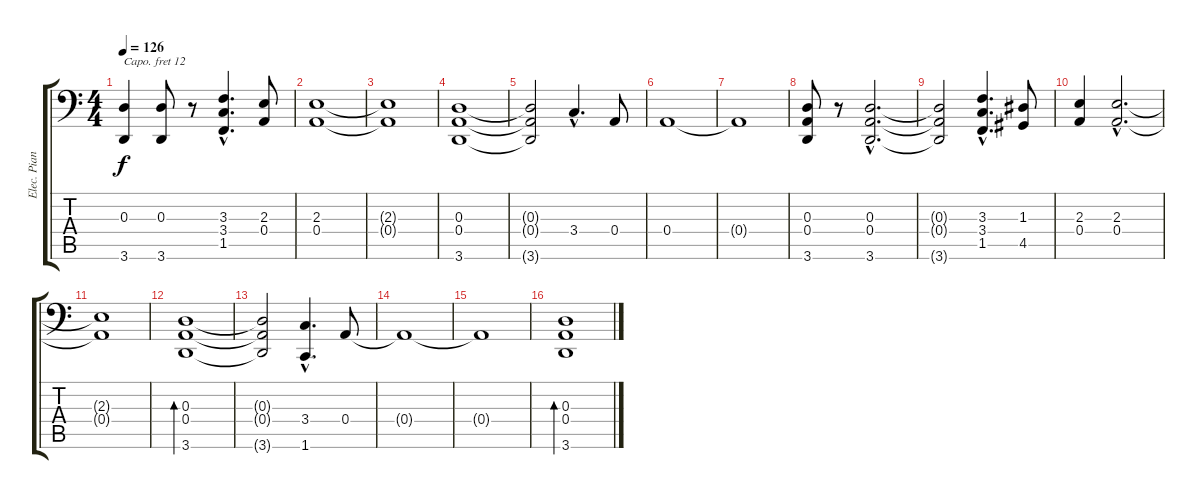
\track ("Elec. Piano (Left Hand)" "Elec. Pian") {instrument electricgrandpiano}
\staff {score tabs}
\capo 12
\tuning (C3 G2 D2 A1 E1 B0) {hide}
\ts (4 4)
\tempo 126
\clef f4
\ks c
(0.3{t} 3.6{t}).4{dy f} (0.3 3.6).8 r.8 (3.3{hac} 3.4{hac} 1.5{hac}).4{d} (2.3 0.4).8 |
(2.3 0.4).1 |
(2.3{t} 0.4{t}).1 |
(0.3 0.4 3.6).1 |
(0.3{t} 0.4{t} 3.6{t}).2 3.4{hac}.4{d} 0.4.8 |
0.4.1 |
0.4{t}.1 |
(0.3 0.4 3.6).8 r.8 (0.3{hac} 0.4{hac} 3.6{hac}).2{d} |
(0.3{t} 0.4{t} 3.6{t}).2 (3.3{hac} 3.4{hac} 1.5{hac}).4{d} (1.3 4.5).8 |
(2.3 0.4).4 (2.3{hac} 0.4{hac}).2{d} |
(2.3{t} 0.4{t}).1 |
(0.3 0.4 3.6).1{bd 240} |
(0.3{t} 0.4{t} 3.6{t}).2 (3.4{hac} 1.6{hac}).4{d} 0.4.8 |
0.4{t}.1 |
0.4{t}.1 |
(0.3 0.4 3.6).1{bd 240}
